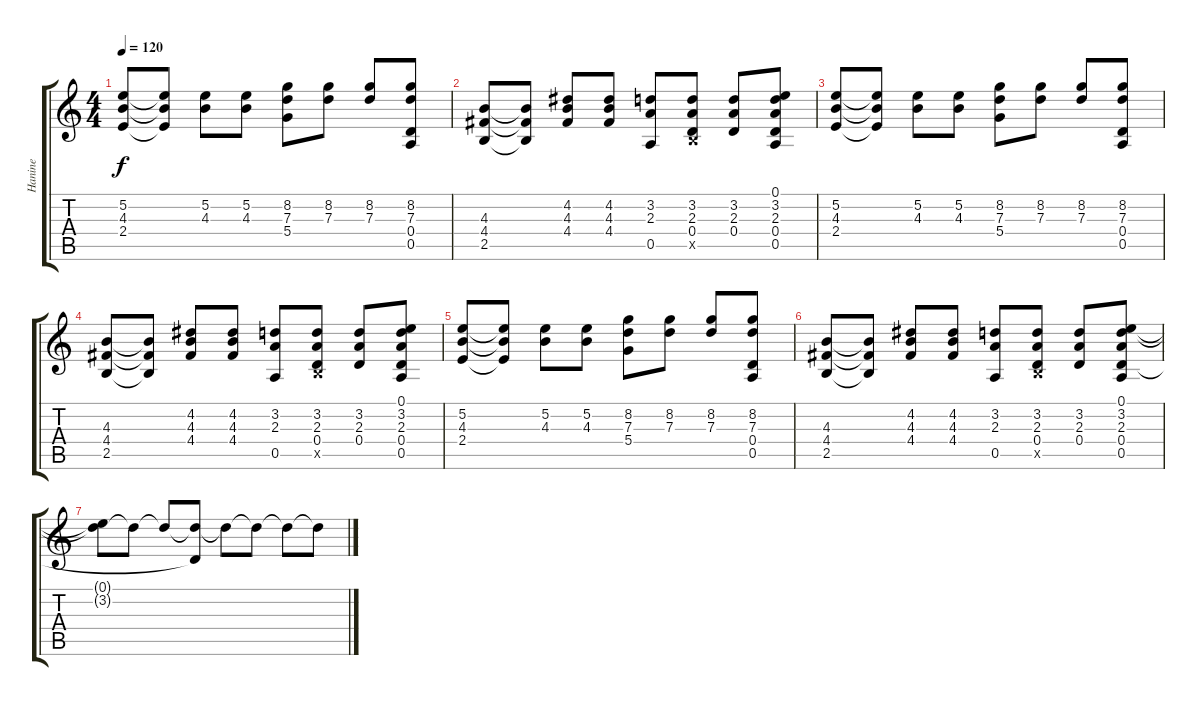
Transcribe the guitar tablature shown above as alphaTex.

\track ("Hanine" "Hanine") {instrument acousticguitarnylon}
\staff {score tabs}
\tuning (E4 B3 G3 D3 A2 E2) {hide}
\ts (4 4)
\tempo 120
\clef g2
\ks c
(5.2 4.3 2.4).8{dy f} (5.2{t} 4.3{t} 2.4{t}).8 (5.2 4.3).8 (5.2 4.3).8 (8.2 7.3 5.4).8 (8.2 7.3).8 (8.2 7.3).8 (8.2 7.3 0.4 0.5).8 |
(4.3 4.4 2.5).8 (4.3{t} 4.4{t} 2.5{t}).8 (4.2 4.3 4.4).8 (4.2 4.3 4.4).8 (3.2 2.3 0.5).8 (3.2 2.3 0.4 2.5{x}).8 (3.2 2.3 0.4).8 (0.1 3.2 2.3 0.4 0.5).8 |
(5.2 4.3 2.4).8 (5.2{t} 4.3{t} 2.4{t}).8 (5.2 4.3).8 (5.2 4.3).8 (8.2 7.3 5.4).8 (8.2 7.3).8 (8.2 7.3).8 (8.2 7.3 0.4 0.5).8 |
(4.3 4.4 2.5).8 (4.3{t} 4.4{t} 2.5{t}).8 (4.2 4.3 4.4).8 (4.2 4.3 4.4).8 (3.2 2.3 0.5).8 (3.2 2.3 0.4 2.5{x}).8 (3.2 2.3 0.4).8 (0.1 3.2 2.3 0.4 0.5).8 |
(5.2 4.3 2.4).8 (5.2{t} 4.3{t} 2.4{t}).8 (5.2 4.3).8 (5.2 4.3).8 (8.2 7.3 5.4).8 (8.2 7.3).8 (8.2 7.3).8 (8.2 7.3 0.4 0.5).8 |
(4.3 4.4 2.5).8 (4.3{t} 4.4{t} 2.5{t}).8 (4.2 4.3 4.4).8 (4.2 4.3 4.4).8 (3.2 2.3 0.5).8 (3.2 2.3 0.4 2.5{x}).8 (3.2 2.3 0.4).8 (0.1 3.2 2.3 0.4 0.5).8 |
(0.1{t} 3.2{t}).8 3.2{t}.8 3.2{t}.8 (3.2{t} 0.4{t}).8 3.2{t}.8 3.2{t}.8 3.2{t}.8 3.2{t}.8
